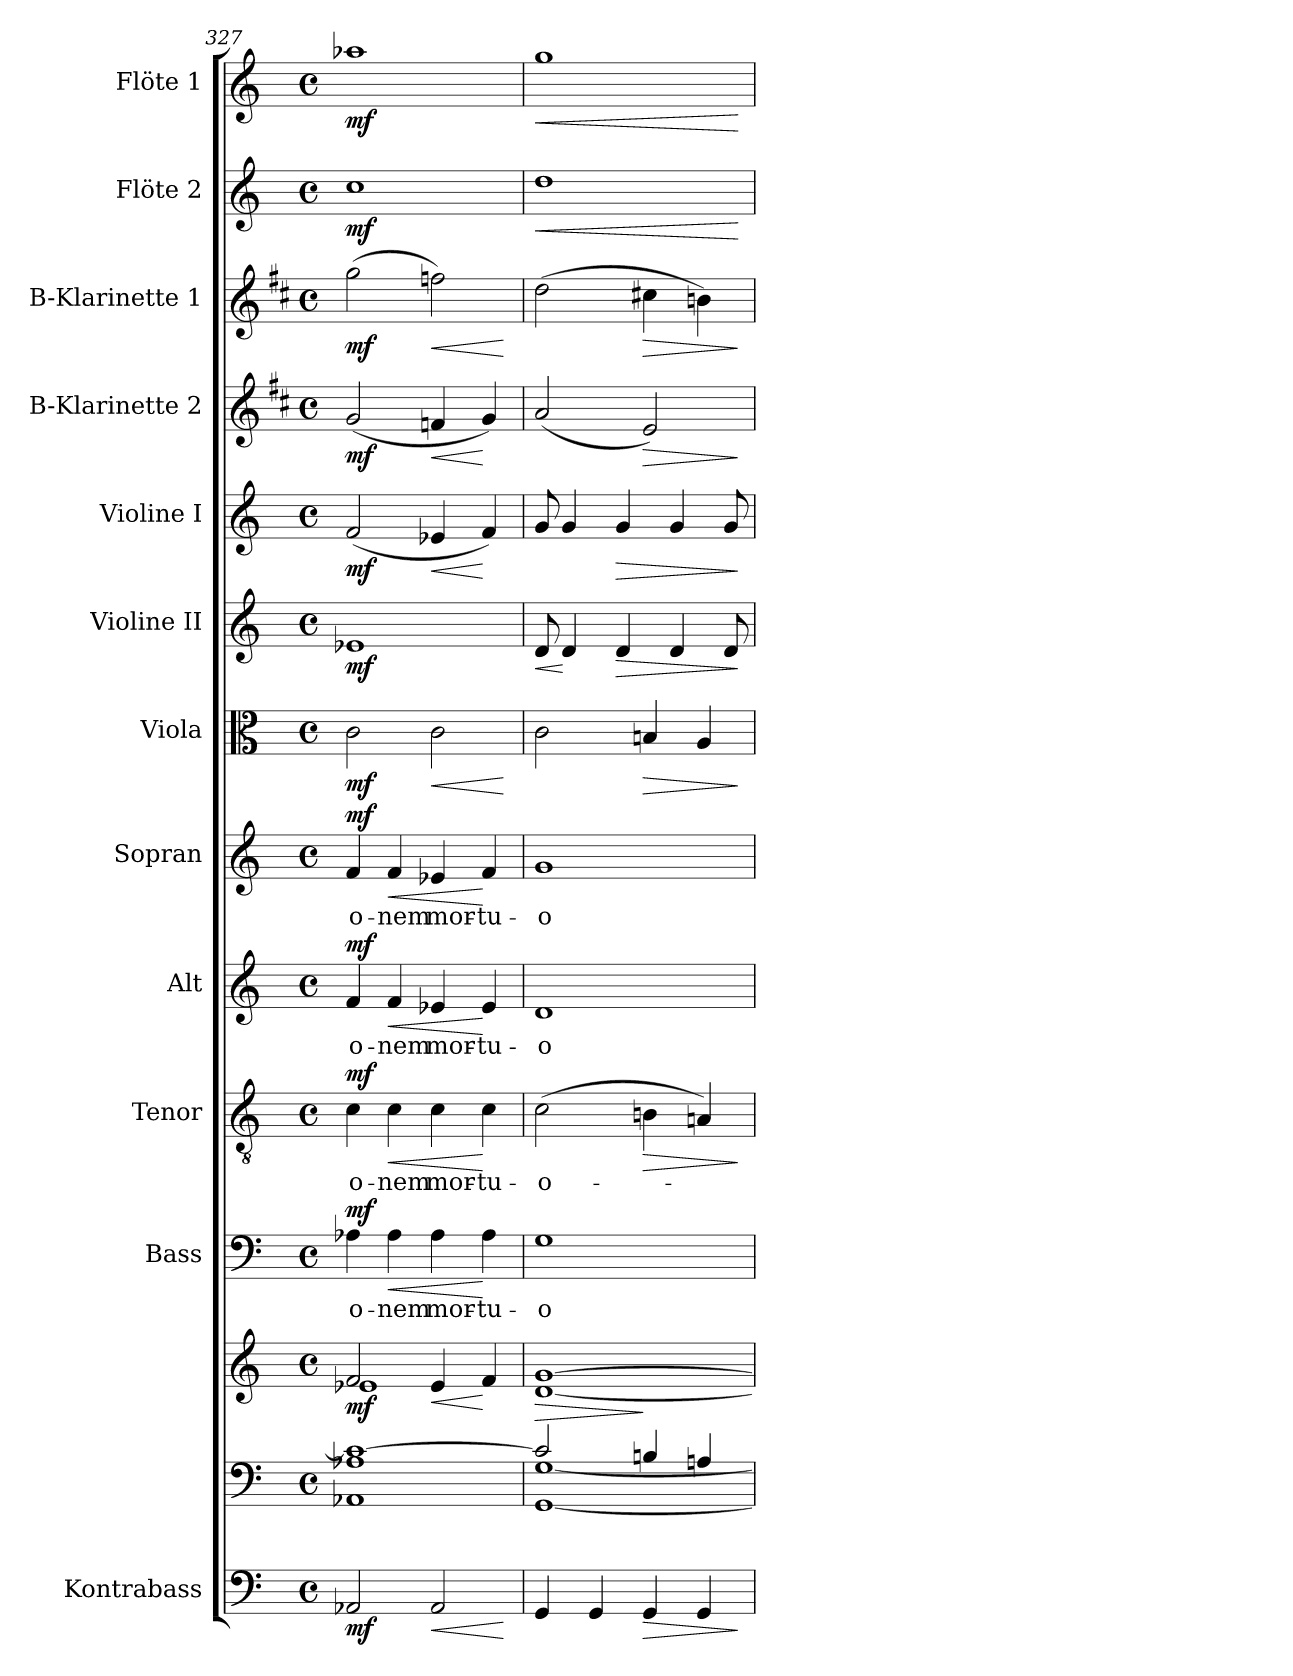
**kern	**dynam	**kern	**kern	**dynam	**kern	**text	**dynam	**kern	**text	**dynam	**kern	**text	**dynam	**kern	**text	**dynam	**kern	**dynam	**kern	**dynam	**kern	**dynam	**kern	**dynam	**kern	**dynam	**kern	**dynam	**kern	**dynam
*part13	*part13	*part12	*part12	*part12	*part11	*part11	*part11	*part10	*part10	*part10	*part9	*part9	*part9	*part8	*part8	*part8	*part7	*part7	*part6	*part6	*part5	*part5	*part4	*part4	*part3	*part3	*part2	*part2	*part1	*part1
*staff14	*staff14	*staff13	*staff12	*staff12/13	*staff11	*staff11	*staff11	*staff10	*staff10	*staff10	*staff9	*staff9	*staff9	*staff8	*staff8	*staff8	*staff7	*staff7	*staff6	*staff6	*staff5	*staff5	*staff4	*staff4	*staff3	*staff3	*staff2	*staff2	*staff1	*staff1
*I"Kontrabass	*	*	*	*	*I"Bass	*	*	*I"Tenor	*	*	*I"Alt	*	*	*I"Sopran	*	*	*I"Viola	*	*I"Violine II	*	*I"Violine I	*	*I"B-Klarinette 2	*	*I"B-Klarinette 1	*	*I"Flöte 2	*	*I"Flöte 1	*
*I'Kb.	*	*	*	*	*I'B.	*	*	*I'T.	*	*	*I'A.	*	*	*I'S.	*	*	*I'Vla.	*	*I'Vl. II	*	*I'Vl. I	*	*I'B Kl. 2	*	*I'B Kl. 1	*	*I'Fl. 2	*	*I'Fl. 1	*
*clefF4	*	*clefF4	*clefG2	*	*clefF4	*	*	*clefGv2	*	*	*clefG2	*	*	*clefG2	*	*	*clefC3	*	*clefG2	*	*clefG2	*	*clefG2	*	*clefG2	*	*clefG2	*	*clefG2	*
*ITrd7c12	*	*	*	*	*	*	*	*	*	*	*	*	*	*	*	*	*	*	*	*	*	*	*ITrd1c2	*	*ITrd1c2	*	*	*	*	*
*k[]	*	*k[]	*k[]	*	*k[]	*	*	*k[]	*	*	*k[]	*	*	*k[]	*	*	*k[]	*	*k[]	*	*k[]	*	*k[]	*	*k[]	*	*k[]	*	*k[]	*
*C:	*	*C:	*C:	*	*C:	*	*	*C:	*	*	*C:	*	*	*C:	*	*	*C:	*	*C:	*	*C:	*	*C:	*	*C:	*	*C:	*	*C:	*
*M4/4	*	*M4/4	*M4/4	*	*M4/4	*	*	*M4/4	*	*	*M4/4	*	*	*M4/4	*	*	*M4/4	*	*M4/4	*	*M4/4	*	*M4/4	*	*M4/4	*	*M4/4	*	*M4/4	*
*met(c)	*	*met(c)	*met(c)	*	*met(c)	*	*	*met(c)	*	*	*met(c)	*	*	*met(c)	*	*	*met(c)	*	*met(c)	*	*met(c)	*	*met(c)	*	*met(c)	*	*met(c)	*	*met(c)	*
=327	=327	=327	=327	=327	=327	=327	=327	=327	=327	=327	=327	=327	=327	=327	=327	=327	=327	=327	=327	=327	=327	=327	=327	=327	=327	=327	=327	=327	=327	=327
*	*	*^	*^	*	*	*	*	*	*	*	*	*	*	*	*	*	*	*	*	*	*	*	*	*	*	*	*	*	*	*
!	!LO:DY:b	!	!	!	!	!LO:DY:b	!	!LO:LY:b	!LO:DY:a	!	!LO:LY:b	!LO:DY:a	!	!LO:LY:b	!LO:DY:a	!	!LO:LY:b	!LO:DY:a	!	!LO:DY:b	!	!LO:DY:b	!	!LO:DY:b	!	!LO:DY:b	!	!LO:DY:b	!	!LO:DY:b	!	!LO:DY:b
2AAA-X/	mf	1c_	1AA-X 1A-X	2f/	1e-X	mf	4A-X\	-o-	mf	4c\	-o-	mf	4f/	-o-	mf	4f/	-o-	mf	2c\	mf	1e-X	mf	(<2f/	mf	(<2f/	mf	(>2ff\	mf	1cc	mf	1aa-X	mf
!	!	!	!	!	!	!	!	!LO:LY:b	!LO:HP:b	!	!LO:LY:b	!LO:HP:b	!	!LO:LY:b	!LO:HP:b	!	!LO:LY:b	!LO:HP:b	!	!	!	!	!	!	!	!	!	!	!	!	!	!
.	.	.	.	.	.	.	4A-\	-nem	<	4c\	-nem	<	4f/	-nem	<	4f/	-nem	<	.	.	.	.	.	.	.	.	.	.	.	.	.	.
!	!LO:HP:b	!	!	!	!	!LO:HP:b	!	!LO:LY:b	!	!	!LO:LY:b	!	!	!LO:LY:b	!	!	!LO:LY:b	!	!	!LO:HP:b	!	!	!	!LO:HP:b	!	!LO:HP:b	!	!LO:HP:b	!	!	!	!
2AAA-/	<	.	.	4e-/	.	<	4A-\	mor-	.	4c\	mor-	.	4e-X/	mor-	.	4e-X/	mor-	.	2c\	<	.	.	4e-X/	<	4e-X/	<	2ee-X\)	<	.	.	.	.
!	!	!	!	!	!	!	!	!LO:LY:b	!	!	!LO:LY:b	!	!	!LO:LY:b	!	!	!LO:LY:b	!	!	!	!	!	!	!	!	!	!	!	!	!	!	!
.	.	.	.	4f/	.	[	4A-\	-tu-	[	4c\	-tu-	[	4e-/	-tu-	[	4f/	-tu-	[	.	.	.	.	4f/)	[	4f/)	[	.	.	.	.	.	.
*	*	*v	*v	*	*	*	*	*	*	*	*	*	*	*	*	*	*	*	*	*	*	*	*	*	*	*	*	*	*	*	*	*
*	*	*	*v	*v	*	*	*	*	*	*	*	*	*	*	*	*	*	*	*	*	*	*	*	*	*	*	*	*	*	*	*
.	[	.	.	.	.	.	.	.	.	.	.	.	.	.	.	.	.	[	.	.	.	.	.	.	.	[	.	.	.	.
=328	=328	=328	=328	=328	=328	=328	=328	=328	=328	=328	=328	=328	=328	=328	=328	=328	=328	=328	=328	=328	=328	=328	=328	=328	=328	=328	=328	=328	=328	=328
*	*	*^	*^	*	*	*	*	*	*	*	*	*	*	*	*	*	*	*	*	*	*	*	*	*	*	*	*	*	*	*
!	!	!	!	!	!	!LO:HP:b	!	!LO:LY:b	!	!	!LO:LY:b	!	!	!LO:LY:b	!	!	!LO:LY:b	!	!	!	!	!LO:HP:b	!	!	!	!	!	!	!	!LO:HP:b	!	!LO:HP:b
4GGG/	.	2c/]	[<1GG [<1G	[>1g	[<1d	>	1G	-o-	.	(>2c\	-o-	.	1d	-o-	.	1g	-o-	.	2c\	.	8d/	<	8g/	.	(<2g/	.	(>2cc\	.	1dd	<	1gg	<
.	.	.	.	.	.	.	.	.	.	.	.	.	.	.	.	.	.	.	.	.	4d/	[	4g/	.	.	.	.	.	.	.	.	.
4GGG/	.	.	.	.	.	.	.	.	.	.	.	.	.	.	.	.	.	.	.	.	.	.	.	.	.	.	.	.	.	.	.	.
!	!	!	!	!	!	!	!	!	!	!	!	!	!	!	!	!	!	!	!	!	!	!LO:HP:b	!	!LO:HP:b	!	!	!	!	!	!	!	!
.	.	.	.	.	.	.	.	.	.	.	.	.	.	.	.	.	.	.	.	.	4d/	>	4g/	>	.	.	.	.	.	.	.	.
!	!LO:HP:b	!	!	!	!	!	!	!	!	!	!	!LO:HP:b	!	!	!	!	!	!	!	!LO:HP:b	!	!	!	!	!	!LO:HP:b	!	!LO:HP:b	!	!	!	!
4GGG/	>	4Bn/	.	.	.	]	.	.	.	4Bn\	.	>	.	.	.	.	.	.	4Bn/	>	.	.	.	.	2d/)	>	4bn\	>	.	.	.	.
.	.	.	.	.	.	.	.	.	.	.	.	.	.	.	.	.	.	.	.	.	4d/	.	4g/	.	.	.	.	.	.	.	.	.
4GGG/	.	4An/	.	.	.	.	.	.	.	4An/)	.	.	.	.	.	.	.	.	4A/	.	.	.	.	.	.	.	4an\)	.	.	.	.	.
.	.	.	.	.	.	.	.	.	.	.	.	.	.	.	.	.	.	.	.	.	8d/	.	8g/	.	.	.	.	.	.	.	.	.
*	*	*v	*v	*	*	*	*	*	*	*	*	*	*	*	*	*	*	*	*	*	*	*	*	*	*	*	*	*	*	*	*	*
*	*	*	*v	*v	*	*	*	*	*	*	*	*	*	*	*	*	*	*	*	*	*	*	*	*	*	*	*	*	*	*	*
.	]	.	.	.	.	.	.	.	.	]	.	.	.	.	.	.	.	]	.	]	.	]	.	]	.	]	.	[	.	[
=	=	=	=	=	=	=	=	=	=	=	=	=	=	=	=	=	=	=	=	=	=	=	=	=	=	=	=	=	=	=
*-	*-	*-	*-	*-	*-	*-	*-	*-	*-	*-	*-	*-	*-	*-	*-	*-	*-	*-	*-	*-	*-	*-	*-	*-	*-	*-	*-	*-	*-	*-
